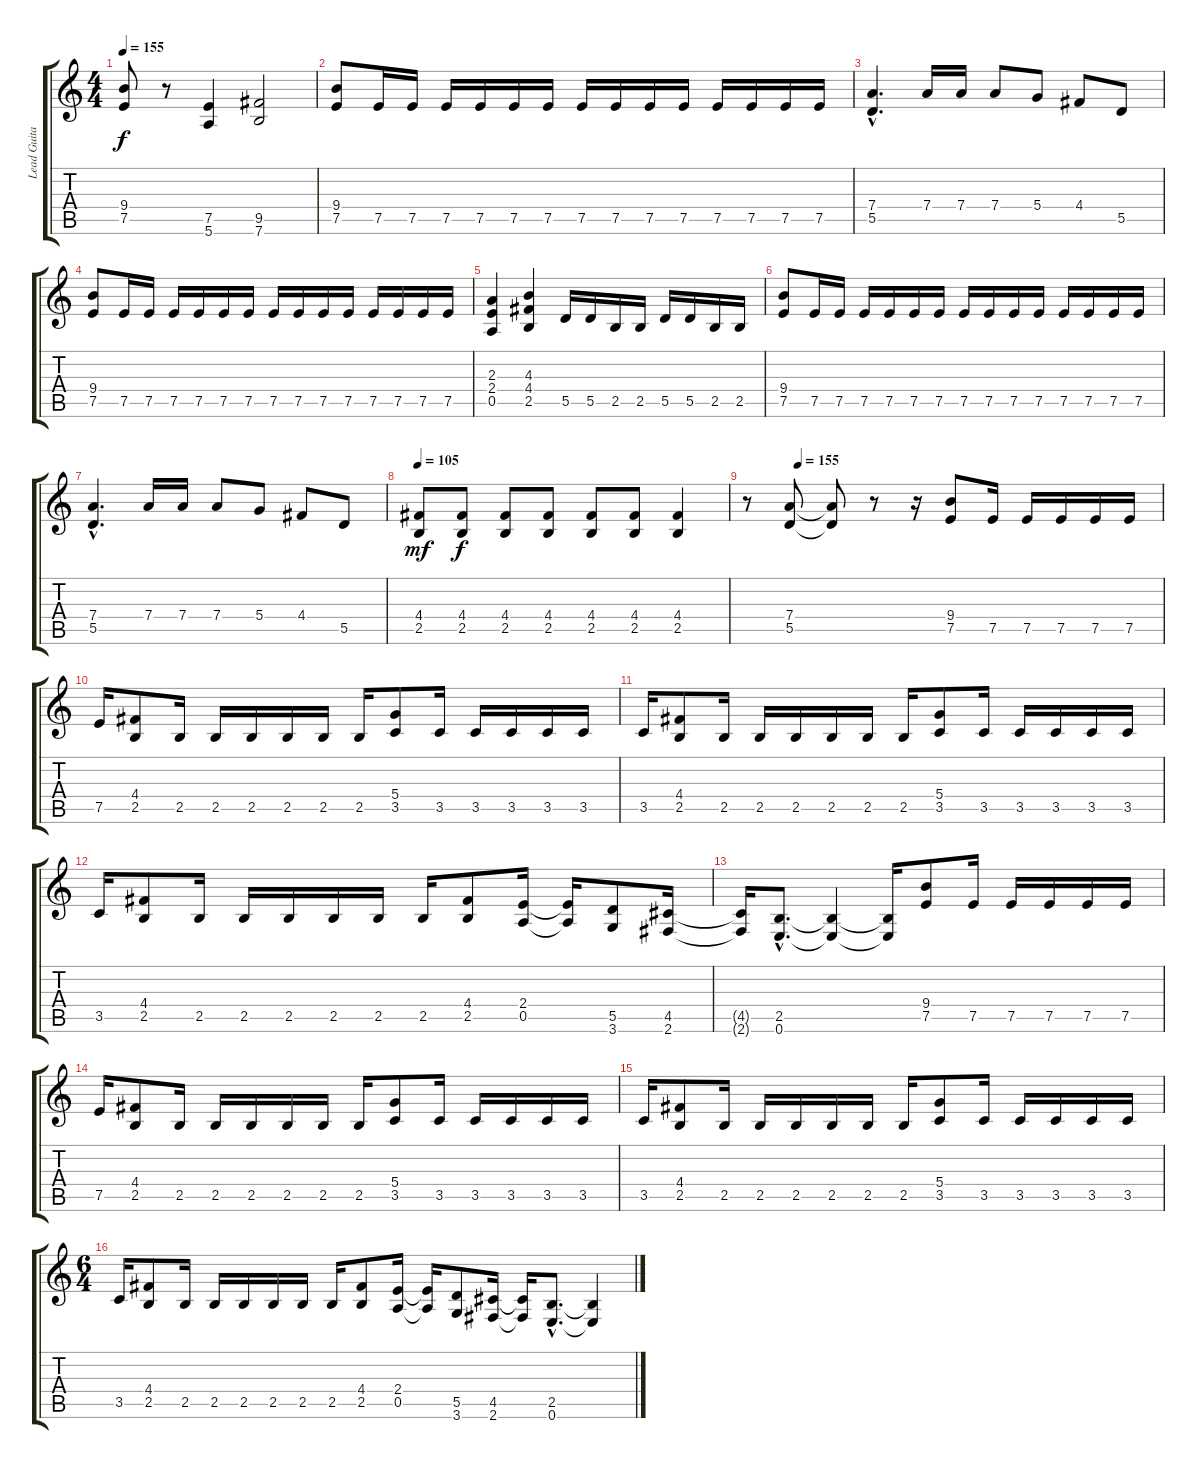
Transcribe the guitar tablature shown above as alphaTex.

\track ("Lead Guitar" "Lead Guita") {instrument distortionguitar}
\staff {score tabs}
\tuning (E4 B3 G3 D3 A2 E2) {hide}
\ts (4 4)
\tempo 155
\clef g2
\ks c
(9.4 7.5).8{dy f} r.8 (7.5 5.6).4 (9.5 7.6).2 |
(9.4 7.5).8 7.5.16 7.5.16 7.5.16 7.5.16 7.5.16 7.5.16 7.5.16 7.5.16 7.5.16 7.5.16 7.5.16 7.5.16 7.5.16 7.5.16 |
(7.4{hac} 5.5{hac}).4{d} 7.4.16 7.4.16 7.4.8 5.4.8 4.4.8 5.5.8 |
(9.4 7.5).8 7.5.16 7.5.16 7.5.16 7.5.16 7.5.16 7.5.16 7.5.16 7.5.16 7.5.16 7.5.16 7.5.16 7.5.16 7.5.16 7.5.16 |
(2.3 2.4 0.5).4 (4.3 4.4 2.5).4 5.5.16 5.5.16 2.5.16 2.5.16 5.5.16 5.5.16 2.5.16 2.5.16 |
(9.4 7.5).8 7.5.16 7.5.16 7.5.16 7.5.16 7.5.16 7.5.16 7.5.16 7.5.16 7.5.16 7.5.16 7.5.16 7.5.16 7.5.16 7.5.16 |
(7.4{hac} 5.5{hac}).4{d} 7.4.16 7.4.16 7.4.8 5.4.8 4.4.8 5.5.8 |
\tempo 105
(4.4 2.5).8{dy mf} (4.4 2.5).8{dy f} (4.4 2.5).8 (4.4 2.5).8 (4.4 2.5).8 (4.4 2.5).8 (4.4 2.5).4 |
\tempo (155 0.125)
r.8 (7.4 5.5).8 (7.4{t} 5.5{t}).8 r.8 r.16 (9.4 7.5).8 7.5.16 7.5.16 7.5.16 7.5.16 7.5.16 |
7.5.16 (4.4 2.5).8 2.5.16 2.5.16 2.5.16 2.5.16 2.5.16 2.5.16 (5.4 3.5).8 3.5.16 3.5.16 3.5.16 3.5.16 3.5.16 |
3.5.16 (4.4 2.5).8 2.5.16 2.5.16 2.5.16 2.5.16 2.5.16 2.5.16 (5.4 3.5).8 3.5.16 3.5.16 3.5.16 3.5.16 3.5.16 |
3.5.16 (4.4 2.5).8 2.5.16 2.5.16 2.5.16 2.5.16 2.5.16 2.5.16 (4.4 2.5).8 (2.4 0.5).16 (2.4{t} 0.5{t}).16 (5.5 3.6).8 (4.5 2.6).16 |
(4.5{t} 2.6{t}).16 (2.5{hac} 0.6{hac}).8{d} (2.5{t} 0.6{t}).4 (2.5{t} 0.6{t}).16 (9.4 7.5).8 7.5.16 7.5.16 7.5.16 7.5.16 7.5.16 |
7.5.16 (4.4 2.5).8 2.5.16 2.5.16 2.5.16 2.5.16 2.5.16 2.5.16 (5.4 3.5).8 3.5.16 3.5.16 3.5.16 3.5.16 3.5.16 |
3.5.16 (4.4 2.5).8 2.5.16 2.5.16 2.5.16 2.5.16 2.5.16 2.5.16 (5.4 3.5).8 3.5.16 3.5.16 3.5.16 3.5.16 3.5.16 |
\ts (6 4)
3.5.16 (4.4 2.5).8 2.5.16 2.5.16 2.5.16 2.5.16 2.5.16 2.5.16 (4.4 2.5).8 (2.4 0.5).16 (2.4{t} 0.5{t}).16 (5.5 3.6).8 (4.5 2.6).16 (4.5{t} 2.6{t}).16 (2.5{hac} 0.6{hac}).8{d} (2.5{t} 0.6{t}).4
